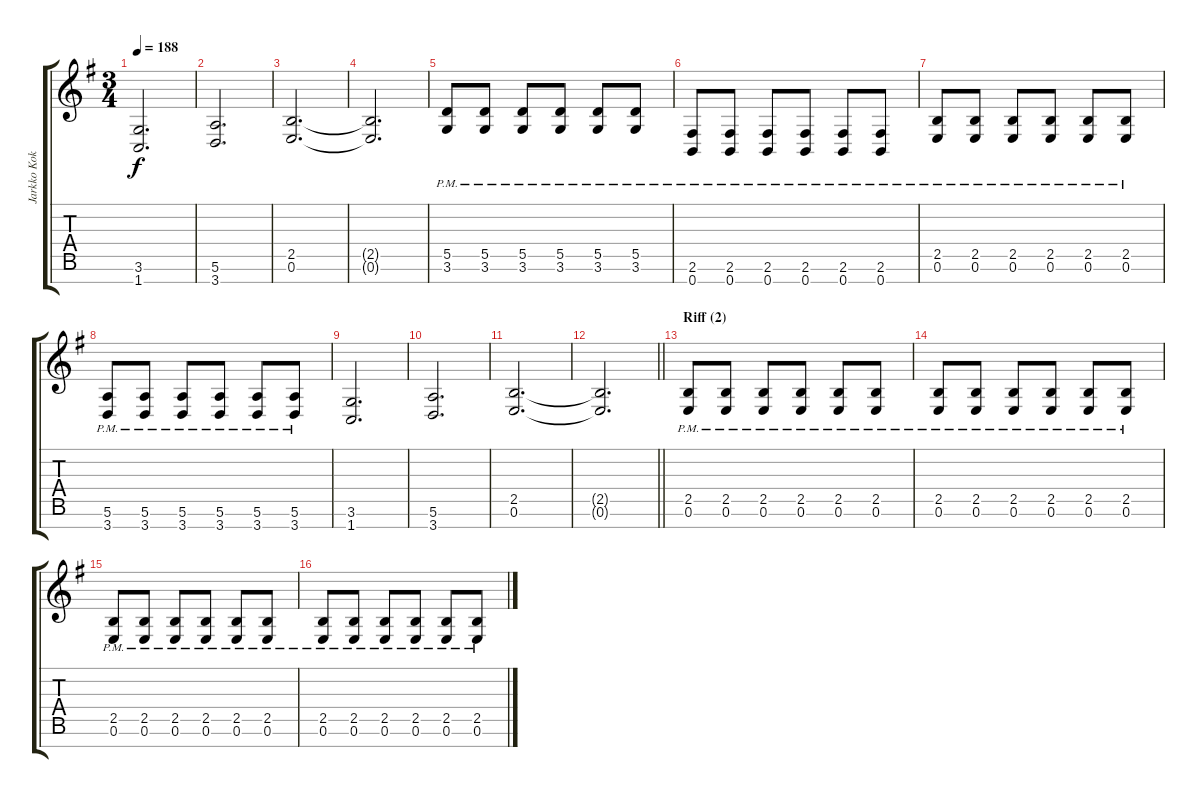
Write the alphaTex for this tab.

\track ("Jarkko Kokko (guitar)" "Jarkko Kok") {instrument distortionguitar}
\staff {score tabs}
\tuning (E4 B3 G3 D3 A2 E2 B1) {hide}
\ts (3 4)
\tempo 188
\clef g2
\ks eminor
(3.6 1.7).2{d dy f} |
(5.6 3.7).2{d} |
(2.5 0.6).2{d} |
(2.5{t} 0.6{t}).2{d} |
(5.5{pm} 3.6{pm}).8 (5.5{pm} 3.6{pm}).8 (5.5{pm} 3.6{pm}).8 (5.5{pm} 3.6{pm}).8 (5.5{pm} 3.6{pm}).8 (5.5{pm} 3.6{pm}).8 |
(2.6{pm} 0.7{pm}).8 (2.6{pm} 0.7{pm}).8 (2.6{pm} 0.7{pm}).8 (2.6{pm} 0.7{pm}).8 (2.6{pm} 0.7{pm}).8 (2.6{pm} 0.7{pm}).8 |
(2.5{pm} 0.6{pm}).8 (2.5{pm} 0.6{pm}).8 (2.5{pm} 0.6{pm}).8 (2.5{pm} 0.6{pm}).8 (2.5{pm} 0.6{pm}).8 (2.5{pm} 0.6{pm}).8 |
(5.6{pm} 3.7{pm}).8 (5.6{pm} 3.7{pm}).8 (5.6{pm} 3.7{pm}).8 (5.6{pm} 3.7{pm}).8 (5.6{pm} 3.7{pm}).8 (5.6{pm} 3.7{pm}).8 |
(3.6 1.7).2{d} |
(5.6 3.7).2{d} |
(2.5 0.6).2{d} |
\barLineRight lightlight
(2.5{t} 0.6{t}).2{d} |
\section ("" "Riff (2)")
(2.5{pm} 0.6{pm}).8 (2.5{pm} 0.6{pm}).8 (2.5{pm} 0.6{pm}).8 (2.5{pm} 0.6{pm}).8 (2.5{pm} 0.6{pm}).8 (2.5{pm} 0.6{pm}).8 |
(2.5{pm} 0.6{pm}).8 (2.5{pm} 0.6{pm}).8 (2.5{pm} 0.6{pm}).8 (2.5{pm} 0.6{pm}).8 (2.5{pm} 0.6{pm}).8 (2.5{pm} 0.6{pm}).8 |
(2.5{pm} 0.6{pm}).8 (2.5{pm} 0.6{pm}).8 (2.5{pm} 0.6{pm}).8 (2.5{pm} 0.6{pm}).8 (2.5{pm} 0.6{pm}).8 (2.5{pm} 0.6{pm}).8 |
(2.5{pm} 0.6{pm}).8 (2.5{pm} 0.6{pm}).8 (2.5{pm} 0.6{pm}).8 (2.5{pm} 0.6{pm}).8 (2.5{pm} 0.6{pm}).8 (2.5{pm} 0.6{pm}).8
